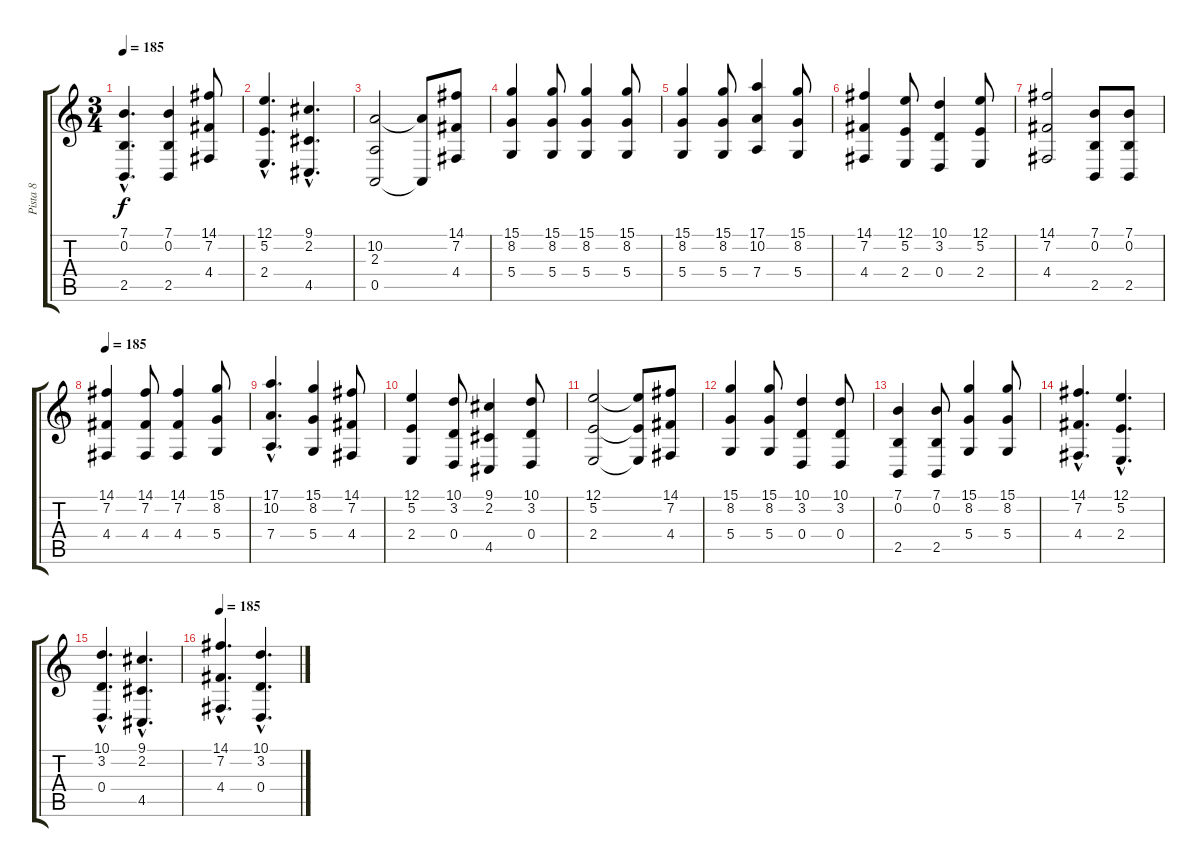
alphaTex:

\track ("Pista 8" "Pista 8") {instrument lead6voice}
\staff {score tabs}
\tuning (E4 B3 G3 D3 A2 E2) {hide}
\ts (3 4)
\tempo 185
\clef g2
\ks c
(7.1{hac} 0.2{hac} 2.5{hac}).4{d dy f} (7.1 0.2 2.5).4 (14.1 7.2 4.4).8 |
(12.1{hac} 5.2{hac} 2.4{hac}).4{d} (9.1{hac} 2.2{hac} 4.5{hac}).4{d} |
(10.2 2.3 0.5).2 (10.2{t} 0.5{t}).8 (14.1 7.2 4.4).8 |
(15.1 8.2 5.4).4 (15.1 8.2 5.4).8 (15.1 8.2 5.4).4 (15.1 8.2 5.4).8 |
(15.1 8.2 5.4).4 (15.1 8.2 5.4).8 (17.1 10.2 7.4).4 (15.1 8.2 5.4).8 |
(14.1 7.2 4.4).4 (12.1 5.2 2.4).8 (10.1 3.2 0.4).4 (12.1 5.2 2.4).8 |
(14.1 7.2 4.4).2 (7.1 0.2 2.5).8 (7.1 0.2 2.5).8 |
\tempo 185
(14.1 7.2 4.4).4 (14.1 7.2 4.4).8 (14.1 7.2 4.4).4 (15.1 8.2 5.4).8 |
(17.1{hac} 10.2{hac} 7.4{hac}).4{d} (15.1 8.2 5.4).4 (14.1 7.2 4.4).8 |
(12.1 5.2 2.4).4 (10.1 3.2 0.4).8 (9.1 2.2 4.5).4 (10.1 3.2 0.4).8 |
(12.1 5.2 2.4).2 (12.1{t} 5.2{t} 2.4{t}).8 (14.1 7.2 4.4).8 |
(15.1 8.2 5.4).4 (15.1 8.2 5.4).8 (10.1 3.2 0.4).4 (10.1 3.2 0.4).8 |
(7.1 0.2 2.5).4 (7.1 0.2 2.5).8 (15.1 8.2 5.4).4 (15.1 8.2 5.4).8 |
(14.1{hac} 7.2{hac} 4.4{hac}).4{d} (12.1{hac} 5.2{hac} 2.4{hac}).4{d} |
(10.1{hac} 3.2{hac} 0.4{hac}).4{d} (9.1{hac} 2.2{hac} 4.5{hac}).4{d} |
\tempo 185
(14.1{hac} 7.2{hac} 4.4{hac}).4{d instrument lead6voice} (10.1{hac} 3.2{hac} 0.4{hac}).4{d}
